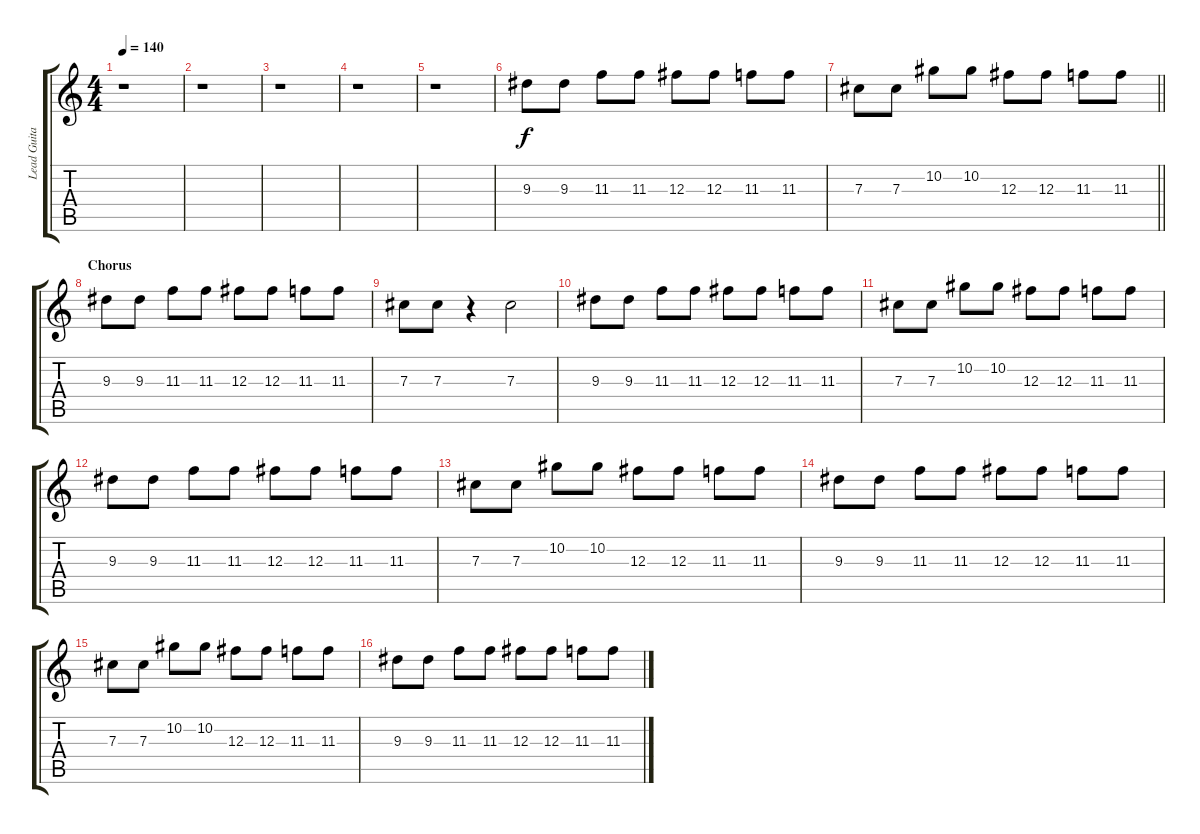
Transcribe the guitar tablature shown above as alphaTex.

\track ("Lead Guitar" "Lead Guita") {instrument distortionguitar}
\staff {score tabs}
\tuning (Eb4 Bb3 Gb3 Db3 Ab2 Db2) {hide}
\ts (4 4)
\tempo 140
\clef g2
\ks c
r.1{dy f} |
r.1 |
r.1 |
r.1 |
r.1 |
9.3.8 9.3.8 11.3.8 11.3.8 12.3.8 12.3.8 11.3.8 11.3.8 |
\barLineRight lightlight
7.3.8 7.3.8 10.2.8 10.2.8 12.3.8 12.3.8 11.3.8 11.3.8 |
\section ("" "Chorus")
9.3.8 9.3.8 11.3.8 11.3.8 12.3.8 12.3.8 11.3.8 11.3.8 |
7.3.8 7.3.8 r.4{volume 1} 7.3.2{volume 13} |
9.3.8 9.3.8 11.3.8 11.3.8 12.3.8 12.3.8 11.3.8 11.3.8 |
7.3.8 7.3.8 10.2.8 10.2.8 12.3.8 12.3.8 11.3.8 11.3.8 |
9.3.8 9.3.8 11.3.8 11.3.8 12.3.8 12.3.8 11.3.8 11.3.8 |
7.3.8 7.3.8 10.2.8 10.2.8 12.3.8 12.3.8 11.3.8 11.3.8 |
9.3.8 9.3.8 11.3.8 11.3.8 12.3.8 12.3.8 11.3.8 11.3.8 |
7.3.8 7.3.8 10.2.8 10.2.8 12.3.8 12.3.8 11.3.8 11.3.8 |
9.3.8 9.3.8 11.3.8 11.3.8 12.3.8 12.3.8 11.3.8 11.3.8
